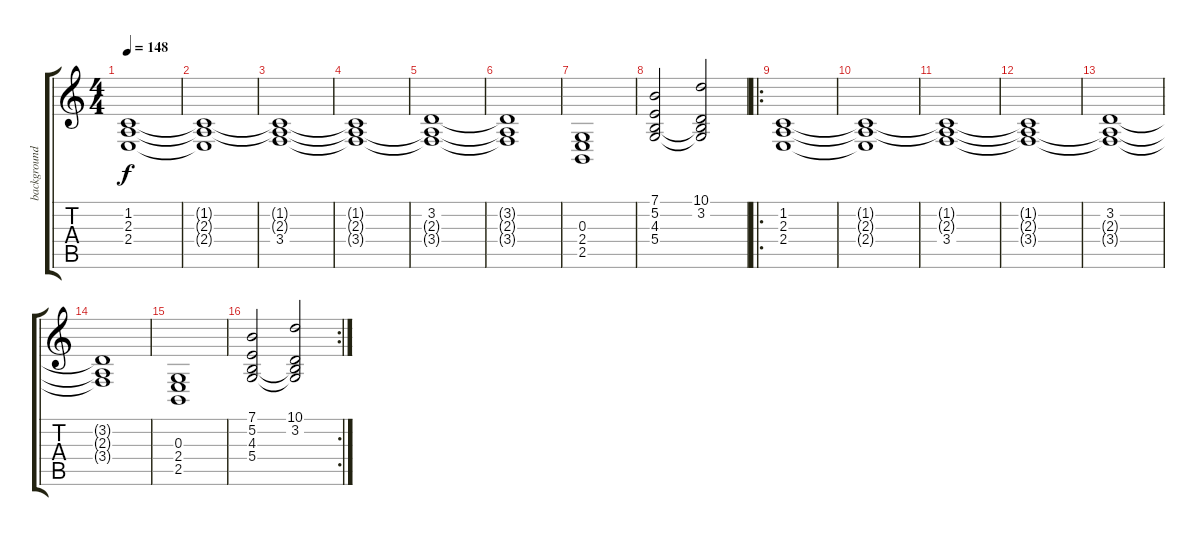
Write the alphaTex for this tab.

\track ("background keyboard" "background") {instrument stringensemble1}
\staff {score tabs}
\tuning (E4 B3 G3 D3 A2 E2) {hide}
\ts (4 4)
\tempo 148
\clef g2
\ks c
(1.2 2.3 2.4).1{dy f instrument stringensemble1} |
(1.2{t} 2.3{t} 2.4{t}).1 |
(1.2{t} 2.3{t} 3.4).1 |
(1.2{t} 2.3{t} 3.4{t}).1 |
(3.2 2.3{t} 3.4{t}).1 |
(3.2{t} 2.3{t} 3.4{t}).1 |
(0.3 2.4 2.5).1 |
(7.1 5.2 4.3 5.4).2 (10.1 3.2 4.3{t} 5.4{t}).2 |
\ro
(1.2 2.3 2.4).1 |
(1.2{t} 2.3{t} 2.4{t}).1 |
(1.2{t} 2.3{t} 3.4).1 |
(1.2{t} 2.3{t} 3.4{t}).1 |
(3.2 2.3{t} 3.4{t}).1 |
(3.2{t} 2.3{t} 3.4{t}).1 |
(0.3 2.4 2.5).1 |
\rc 2
(7.1 5.2 4.3 5.4).2 (10.1 3.2 4.3{t} 5.4{t}).2
